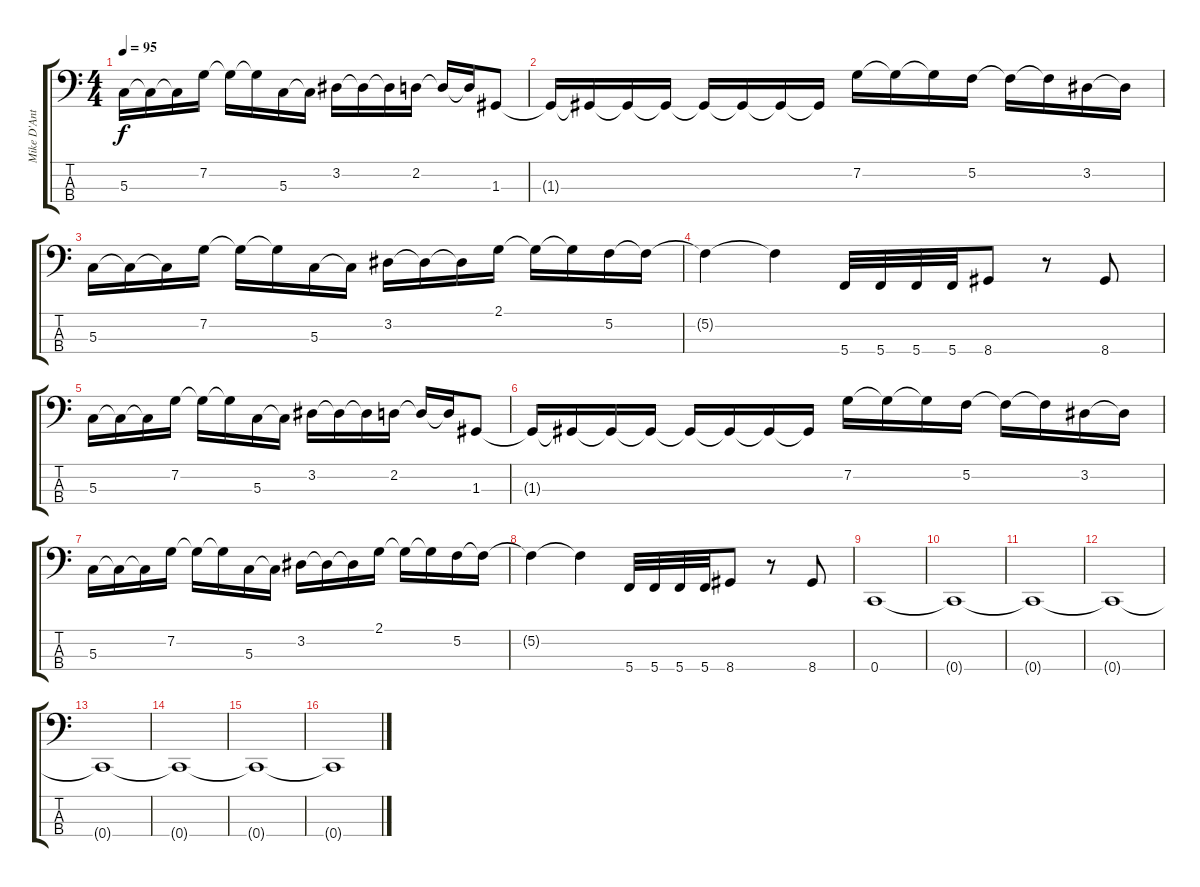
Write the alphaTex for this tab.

\track ("Mike D'Antonio" "Mike D'Ant") {instrument electricbasspick}
\staff {score tabs}
\tuning (F2 C2 G1 C1) {hide}
\ts (4 4)
\tempo 95
\clef f4
\ks c
5.3.16{dy f} 5.3{t}.16 5.3{t}.16 7.2.16 7.2{t}.16 7.2{t}.16 5.3.16 5.3{t}.16 3.2.16 3.2{t}.16 3.2{t}.16 2.2.16 2.2{t}.16 2.2{t}.16 1.3.8 |
1.3{t}.16 1.3{t}.16 1.3{t}.16 1.3{t}.16 1.3{t}.16 1.3{t}.16 1.3{t}.16 1.3{t}.16 7.2.16 7.2{t}.16 7.2{t}.16 5.2.16 5.2{t}.16 5.2{t}.16 3.2.16 3.2{t}.16 |
5.3.16 5.3{t}.16 5.3{t}.16 7.2.16 7.2{t}.16 7.2{t}.16 5.3.16 5.3{t}.16 3.2.16 3.2{t}.16 3.2{t}.16 2.1.16 2.1{t}.16 2.1{t}.16 5.2.16 5.2{t}.16 |
5.2{t}.4 5.2{t}.4 5.4.32 5.4.32 5.4.32 5.4.32 8.4.8 r.8 8.4.8 |
5.3.16 5.3{t}.16 5.3{t}.16 7.2.16 7.2{t}.16 7.2{t}.16 5.3.16 5.3{t}.16 3.2.16 3.2{t}.16 3.2{t}.16 2.2.16 2.2{t}.16 2.2{t}.16 1.3.8 |
1.3{t}.16 1.3{t}.16 1.3{t}.16 1.3{t}.16 1.3{t}.16 1.3{t}.16 1.3{t}.16 1.3{t}.16 7.2.16 7.2{t}.16 7.2{t}.16 5.2.16 5.2{t}.16 5.2{t}.16 3.2.16 3.2{t}.16 |
5.3.16 5.3{t}.16 5.3{t}.16 7.2.16 7.2{t}.16 7.2{t}.16 5.3.16 5.3{t}.16 3.2.16 3.2{t}.16 3.2{t}.16 2.1.16 2.1{t}.16 2.1{t}.16 5.2.16 5.2{t}.16 |
5.2{t}.4 5.2{t}.4 5.4.32 5.4.32 5.4.32 5.4.32 8.4.8 r.8 8.4.8 |
0.4.1 |
0.4{t}.1 |
0.4{t}.1 |
0.4{t}.1 |
0.4{t}.1 |
0.4{t}.1 |
0.4{t}.1 |
0.4{t}.1
